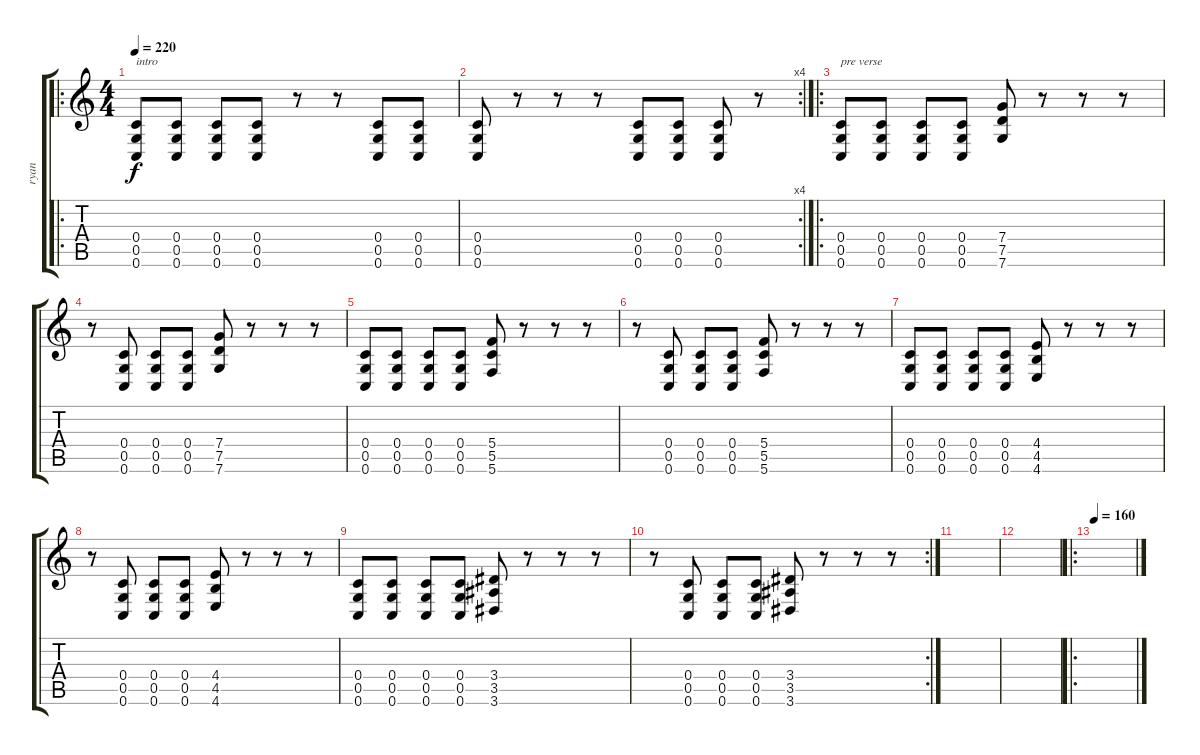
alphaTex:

\track ("ryan" "ryan") {instrument electricbassfinger}
\staff {score tabs}
\tuning (D4 A3 F3 C3 G2 C2) {hide}
\ro
\ts (4 4)
\tempo 220
\clef g2
\ks c
(0.4 0.5 0.6).8{txt "intro" dy f instrument electricbassfinger} (0.4 0.5 0.6).8 (0.4 0.5 0.6).8 (0.4 0.5 0.6).8 r.8 r.8 (0.4 0.5 0.6).8 (0.4 0.5 0.6).8 |
\rc 4
(0.4 0.5 0.6).8 r.8 r.8 r.8 (0.4 0.5 0.6).8 (0.4 0.5 0.6).8 (0.4 0.5 0.6).8 r.8 |
\ro
(0.4 0.5 0.6).8{txt "pre verse"} (0.4 0.5 0.6).8 (0.4 0.5 0.6).8 (0.4 0.5 0.6).8 (7.4 7.5 7.6).8 r.8 r.8 r.8 |
r.8 (0.4 0.5 0.6).8 (0.4 0.5 0.6).8 (0.4 0.5 0.6).8 (7.4 7.5 7.6).8 r.8 r.8 r.8 |
(0.4 0.5 0.6).8 (0.4 0.5 0.6).8 (0.4 0.5 0.6).8 (0.4 0.5 0.6).8 (5.4 5.5 5.6).8 r.8 r.8 r.8 |
r.8 (0.4 0.5 0.6).8 (0.4 0.5 0.6).8 (0.4 0.5 0.6).8 (5.4 5.5 5.6).8 r.8 r.8 r.8 |
(0.4 0.5 0.6).8 (0.4 0.5 0.6).8 (0.4 0.5 0.6).8 (0.4 0.5 0.6).8 (4.4 4.5 4.6).8 r.8 r.8 r.8 |
r.8 (0.4 0.5 0.6).8 (0.4 0.5 0.6).8 (0.4 0.5 0.6).8 (4.4 4.5 4.6).8 r.8 r.8 r.8 |
(0.4 0.5 0.6).8 (0.4 0.5 0.6).8 (0.4 0.5 0.6).8 (0.4 0.5 0.6).8 (3.4 3.5 3.6).8 r.8 r.8 r.8 |
\rc 2
r.8 (0.4 0.5 0.6).8 (0.4 0.5 0.6).8 (0.4 0.5 0.6).8 (3.4 3.5 3.6).8 r.8 r.8 r.8 |
|
|
\ro
\tempo 160
